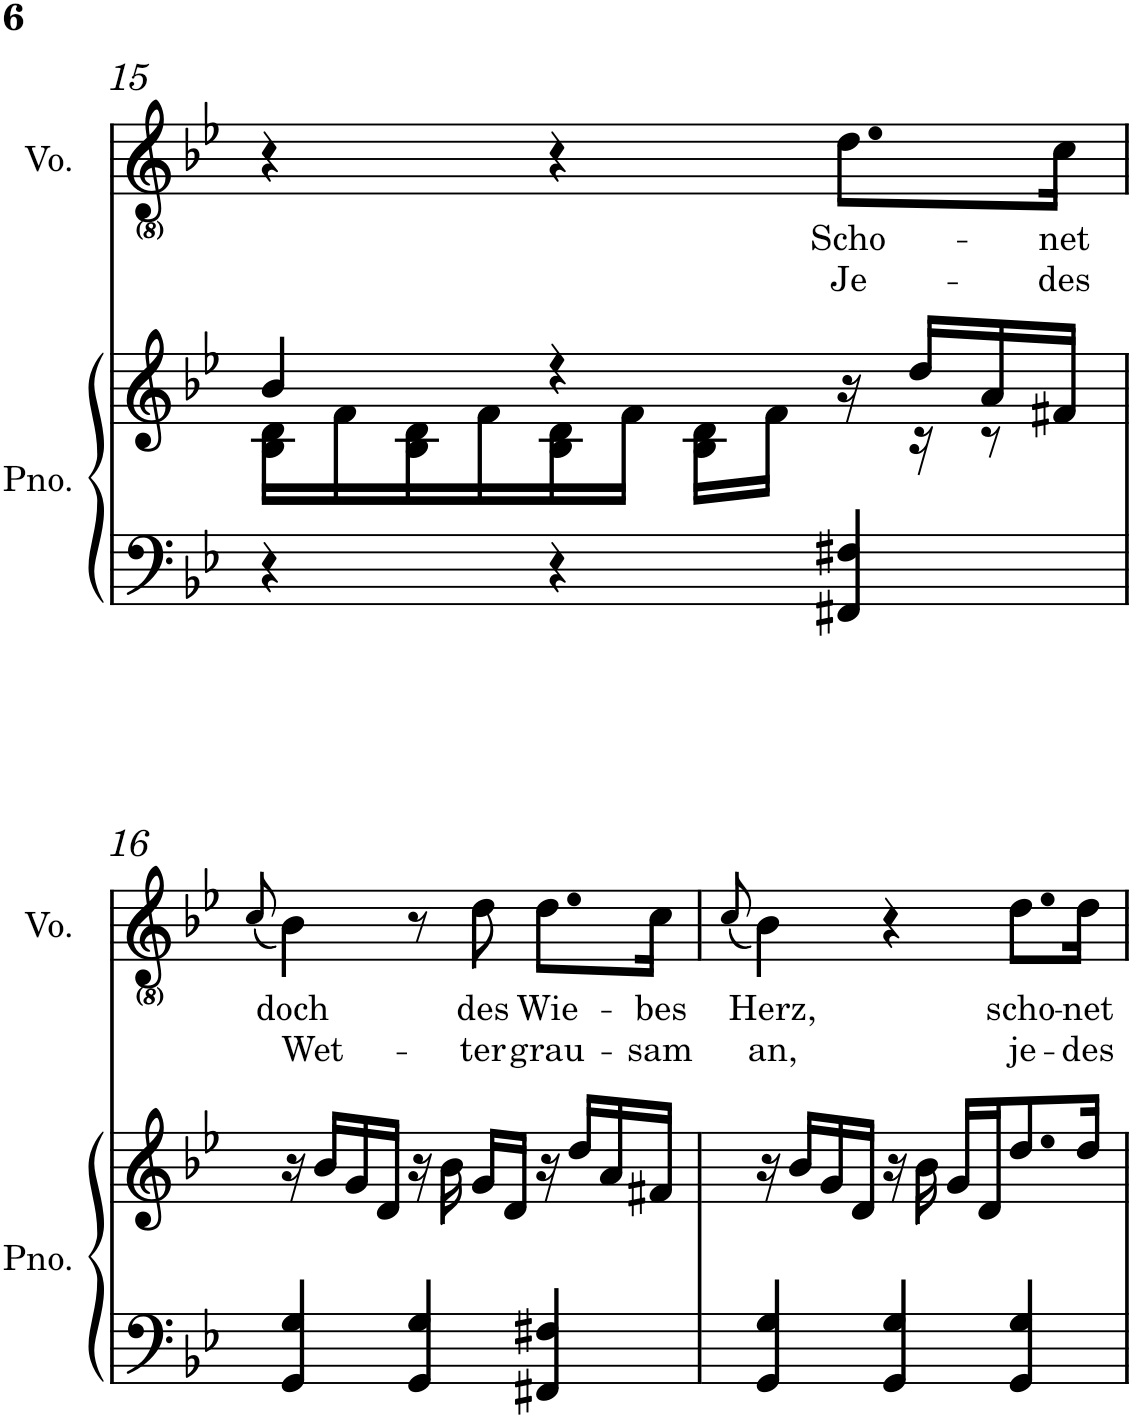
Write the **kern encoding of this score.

**kern	**kern	**kern	**text	**text
*part2	*part2	*part1	*part1	*part1
*staff3	*staff2	*staff1	*staff1	*staff1
*I"Piano	*	*I"Voice	*	*
*I'Pno.	*	*I'Vo.	*	*
!!LO:PB:g=z
*clefF4	*clefG2	*clefG2	*	*
*k[b-e-]	*k[b-e-]	*k[b-e-]	*	*
*M6/8	*M6/8	*M6/8	*	*
=15	=15	=15	=15	=15
*	*^	*	*	*
4r	4b-/	16B-\ 16d\LL	4r	.	.
.	.	16f\	.	.	.
.	.	16B-\ 16d\	.	.	.
.	.	16f\	.	.	.
4r	4r	16B-\ 16d\	4r	.	.
.	.	16f\JJ	.	.	.
.	.	16B-\ 16d\LL	.	.	.
.	.	16f\JJ	.	.	.
!	!	!	!	!LO:LY:b	!LO:LY:b
4FF#X/ 4F#X/	16r	16ryy	8.dd\L	Scho-	Je-
.	16dd/LL	16r	.	.	.
.	16a/	8r	.	.	.
!	!	!	!	!LO:LY:b	!LO:LY:b
.	16f#X/JJ	.	16cc\Jk	-net	-des
*	*v	*v	*	*	*
!!LO:LB:g=z
=16	=16	=16	=16	=16
.	.	(8qcc/	.	.
!	!	!	!LO:LY:b	!LO:LY:b
4GG/ 4G/	16r	4b-\)	doch	Wet-
.	16b-/LL	.	.	.
.	16g/	.	.	.
.	16d/JJ	.	.	.
4GG/ 4G/	16r	8r	.	.
.	16b-\	.	.	.
!	!	!	!LO:LY:b	!LO:LY:b
.	16g/LL	8dd\	des	-ter
.	16d/JJ	.	.	.
!	!	!	!LO:LY:b	!LO:LY:b
4FF#X/ 4F#X/	16r	8.dd\L	Wie-	grau-
.	16dd/LL	.	.	.
.	16a/	.	.	.
!	!	!	!LO:LY:b	!LO:LY:b
.	16f#X/JJ	16cc\Jk	-bes	-sam
=17	=17	=17	=17	=17
.	.	(8qcc/	.	.
!	!	!	!LO:LY:b	!LO:LY:b
4GG/ 4G/	16r	4b-\)	Herz,	an,
.	16b-/LL	.	.	.
.	16g/	.	.	.
.	16d/JJ	.	.	.
4GG/ 4G/	16r	4r	.	.
.	16b-\	.	.	.
.	16g/LL	.	.	.
.	16d/J	.	.	.
!	!	!	!LO:LY:b	!LO:LY:b
4GG/ 4G/	8.dd/	8.dd\L	scho-	je-
!	!	!	!LO:LY:b	!LO:LY:b
.	16dd/Jk	16dd\Jk	-net	-des
=	=	=	=	=
*-	*-	*-	*-	*-
